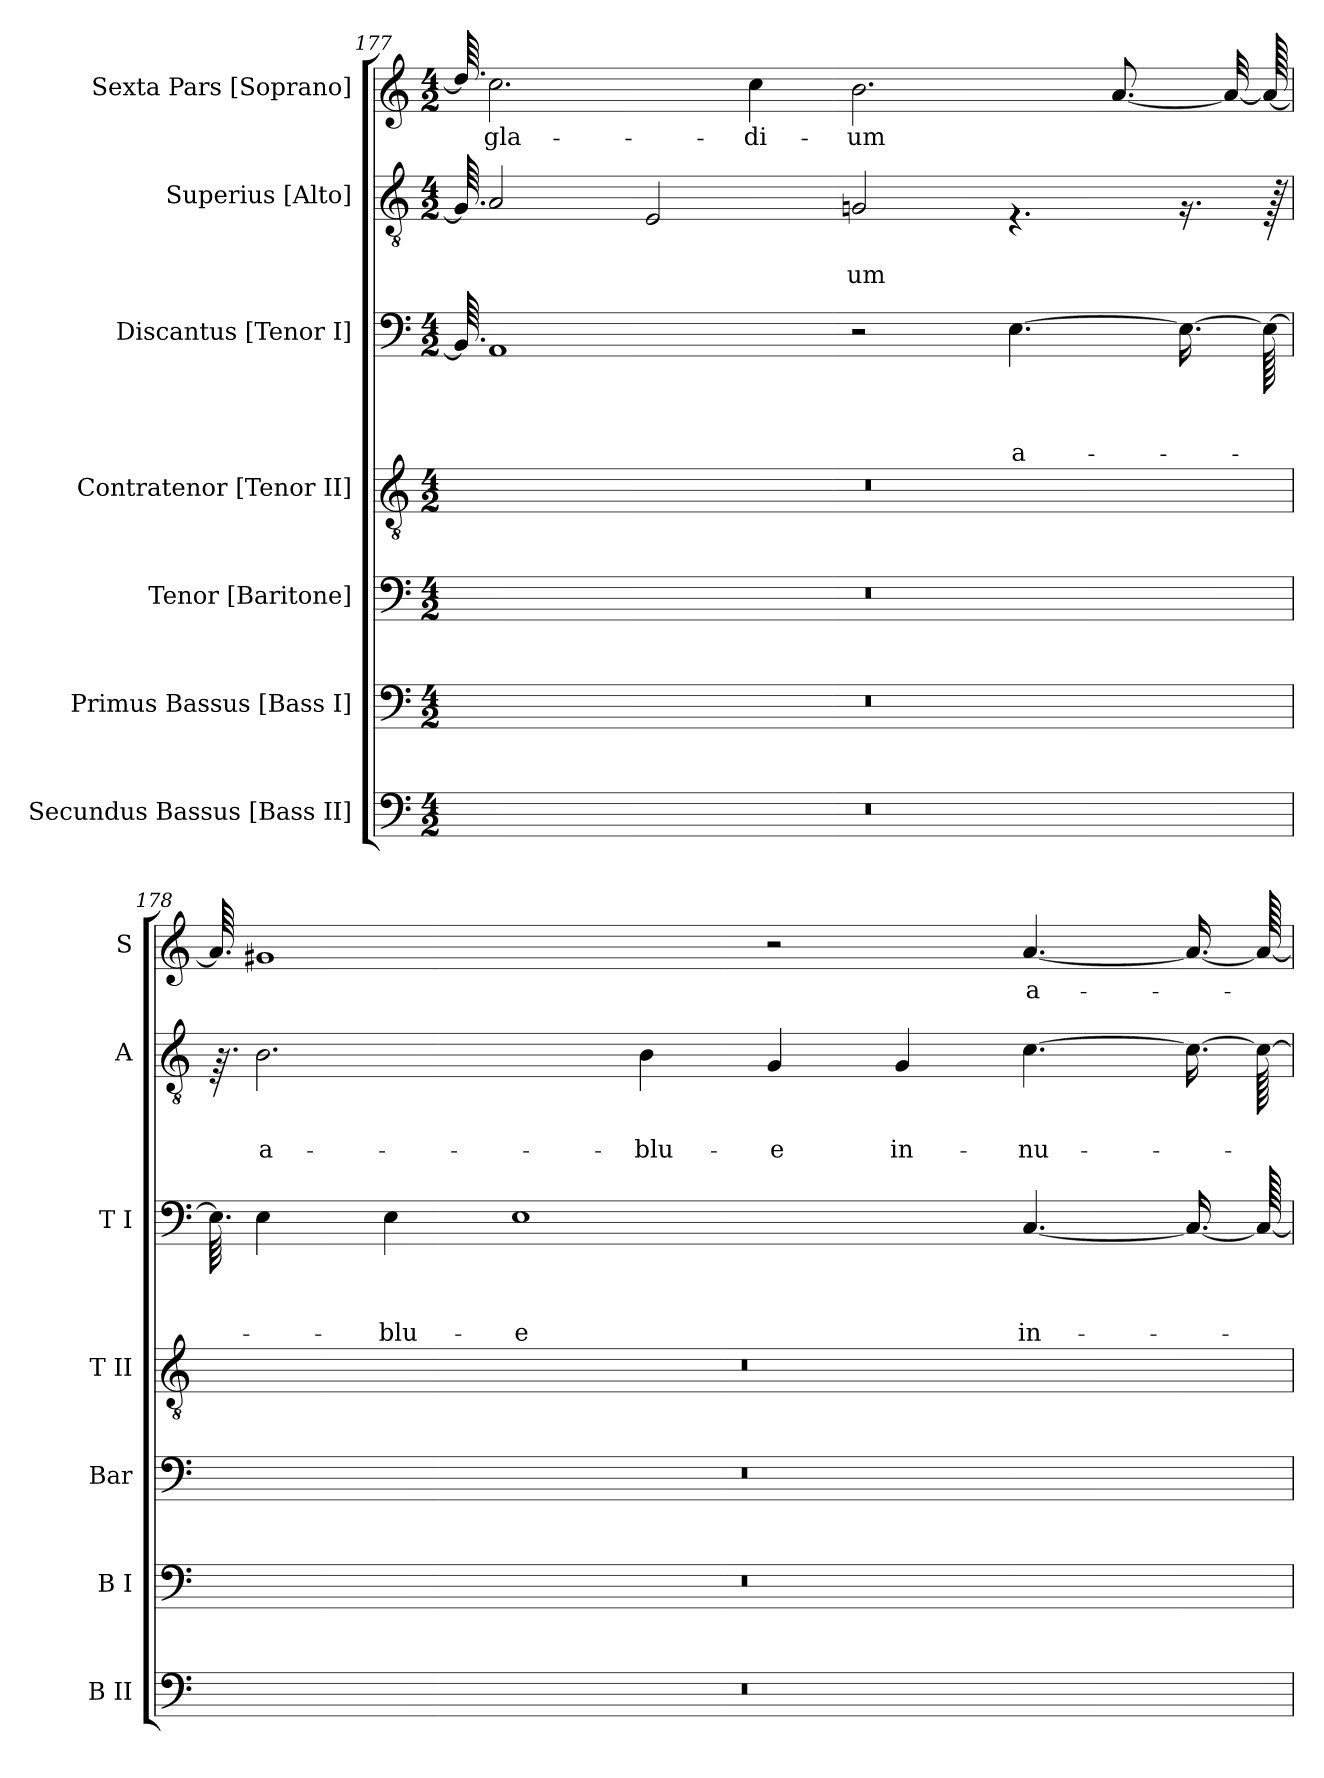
**kern	**kern	**kern	**kern	**kern	**text	**text	**text	**kern	**text	**text	**kern	**text
*part7	*part6	*part5	*part4	*part3	*part3	*part3	*part3	*part2	*part2	*part2	*part1	*part1
*staff7	*staff6	*staff5	*staff4	*staff3	*staff3	*staff3	*staff3	*staff2	*staff2	*staff2	*staff1	*staff1
*I"Secundus Bassus [Bass II]	*I"Primus Bassus [Bass I]	*I"Tenor [Baritone]	*I"Contratenor [Tenor II]	*I"Discantus [Tenor I]	*	*	*	*I"Superius [Alto]	*	*	*I"Sexta Pars [Soprano]	*
*I'B II	*I'B I	*I'Bar	*I'T II	*I'T I	*	*	*	*I'A	*	*	*I'S	*
*clefF4	*clefF4	*clefF4	*clefGv2	*clefF4	*	*	*	*clefGv2	*	*	*clefG2	*
*k[]	*k[]	*k[]	*k[]	*k[]	*	*	*	*k[]	*	*	*k[]	*
*C:	*C:	*C:	*C:	*C:	*	*	*	*C:	*	*	*C:	*
*M4/2	*M4/2	*M4/2	*M4/2	*M4/2	*	*	*	*M4/2	*	*	*M4/2	*
=177	=177	=177	=177	=177	=177	=177	=177	=177	=177	=177	=177	=177
0r	0r	0r	0r	64.BB/]	.	.	.	64.G#/]	.	.	64.dd/]	.
!	!	!	!	!	!	!	!	!	!	!	!	!LO:LY:b
.	.	.	.	1AA	.	.	.	2A/	.	.	2.cc\	gla-
.	.	.	.	.	.	.	.	2E/	.	.	.	.
!	!	!	!	!	!	!	!	!	!	!	!	!LO:LY:b
.	.	.	.	.	.	.	.	.	.	.	4cc\	-di-
!	!	!	!	!	!	!	!	!	!	!LO:LY:b	!	!LO:LY:b
.	.	.	.	2r	.	.	.	2Gn/	.	-um	2.b\	-um
!	!	!	!	!	!	!	!LO:LY:b	!	!	!	!	!
.	.	.	.	[>4.E\	.	.	a-	4.rF	.	.	.	.
.	.	.	.	.	.	.	.	.	.	.	[<8.a/	.
.	.	.	.	16.E\_	.	.	.	16.rF	.	.	.	.
.	.	.	.	.	.	.	.	.	.	.	32a/_	.
.	.	.	.	128E\_	.	.	.	128rF	.	.	128a/_	.
=178	=178	=178	=178	=178	=178	=178	=178	=178	=178	=178	=178	=178
0r	0r	0r	0r	64.E\]	.	.	.	64.rF	.	.	64.a/]	.
!	!	!	!	!	!	!	!	!	!	!LO:LY:b	!	!
.	.	.	.	4E\	.	.	.	2.B\	.	a-	1g#X	.
!	!	!	!	!	!	!	!LO:LY:b	!	!	!	!	!
.	.	.	.	4E\	.	.	-blu-	.	.	.	.	.
!	!	!	!	!	!	!	!LO:LY:b	!	!	!	!	!
.	.	.	.	1E	.	.	-e	.	.	.	.	.
!	!	!	!	!	!	!	!	!	!	!LO:LY:b	!	!
.	.	.	.	.	.	.	.	4B\	.	-blu-	.	.
!	!	!	!	!	!	!	!	!	!	!LO:LY:b	!	!
.	.	.	.	.	.	.	.	4G/	.	-e	2r	.
!	!	!	!	!	!	!	!	!	!	!LO:LY:b	!	!
.	.	.	.	.	.	.	.	4G/	.	in-	.	.
!	!	!	!	!	!	!	!LO:LY:b	!	!	!LO:LY:b	!	!LO:LY:b
.	.	.	.	[<4.C/	.	.	in-	[<4.c\	.	-nu-	[<4.a/	a-
.	.	.	.	16.C/_	.	.	.	16.c\_	.	.	16.a/_	.
.	.	.	.	128C/_	.	.	.	128c\_	.	.	128a/_	.
=	=	=	=	=	=	=	=	=	=	=	=	=
*-	*-	*-	*-	*-	*-	*-	*-	*-	*-	*-	*-	*-
